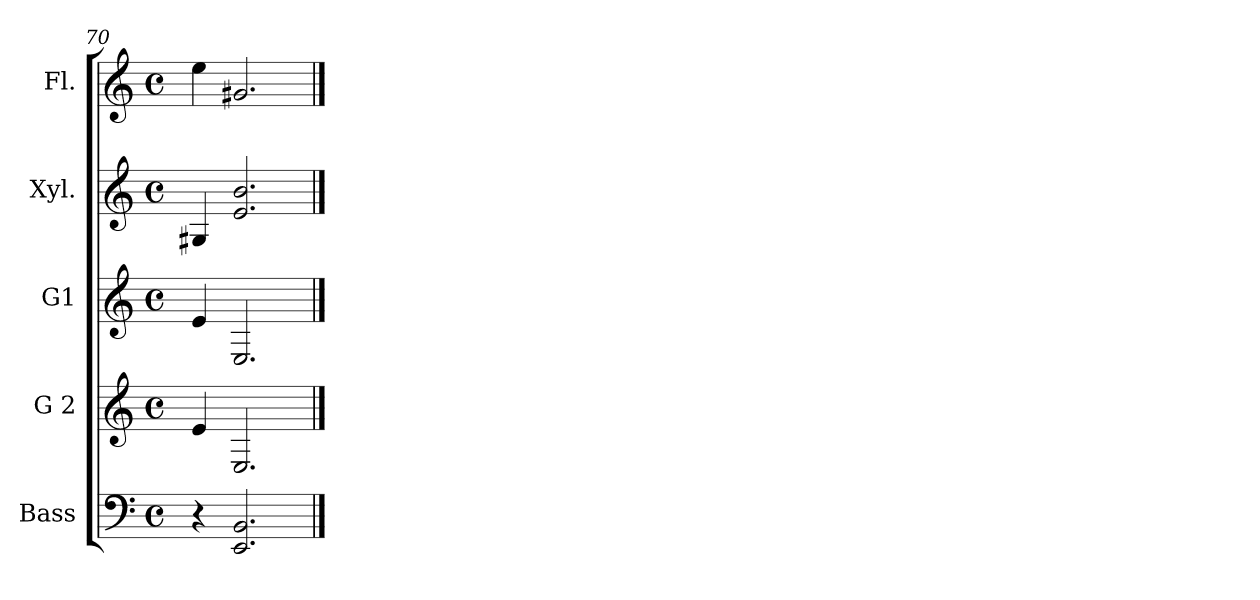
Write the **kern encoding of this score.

**kern	**kern	**kern	**kern	**kern
*part5	*part4	*part3	*part2	*part1
*staff5	*staff4	*staff3	*staff2	*staff1
*I"Bass	*I"G 2	*I"G1	*I"Xyl.	*I"Fl.
*I'B	*I'G2	*I'G 1	*I'Xyl.	*I'Fl.
*clefF4	*clefG2	*clefG2	*clefG2	*clefG2
*ITrd7c12	*ITrd7c12	*ITrd7c12	*	*
*k[]	*k[]	*k[]	*k[]	*k[]
*C:	*C:	*C:	*C:	*C:
*M4/4	*M4/4	*M4/4	*M4/4	*M4/4
*met(c)	*met(c)	*met(c)	*met(c)	*met(c)
=70	=70	=70	=70	=70
4r	4E/	4E/	4G#X/	4ee\
2.EEE/ 2.BBB/	2.EE/	2.EE/	2.e/ 2.b/	2.g#X/
==	==	==	==	==
*-	*-	*-	*-	*-
